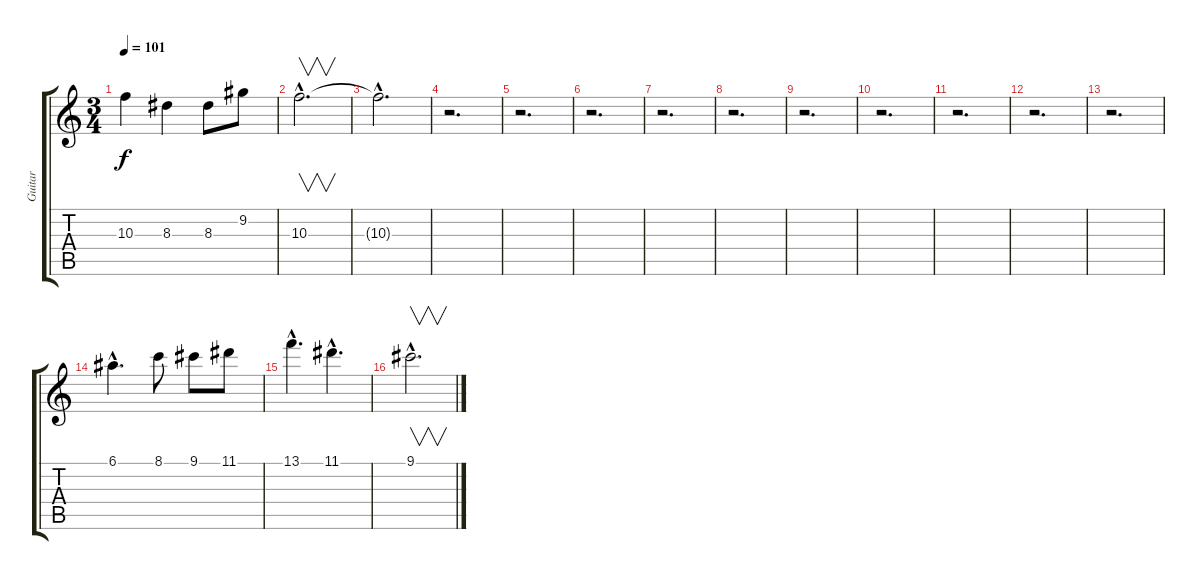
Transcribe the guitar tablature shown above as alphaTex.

\track ("Guitar" "Guitar") {instrument distortionguitar}
\staff {score tabs}
\tuning (E4 B3 G3 D3 A2 E2) {hide}
\ts (3 4)
\tempo 101
\clef g2
\ks c
10.3.4{dy f} 8.3.4 8.3.8 9.2.8 |
10.3{hac}.2{v d} |
10.3{hac t}.2{d} |
r.2{d} |
r.2{d} |
r.2{d} |
r.2{d} |
r.2{d} |
r.2{d} |
r.2{d} |
r.2{d} |
r.2{d} |
r.2{d} |
6.1{hac}.4{d} 8.1.8 9.1.8 11.1.8 |
13.1{hac}.4{d} 11.1{hac}.4{d} |
9.1{hac}.2{v d}
